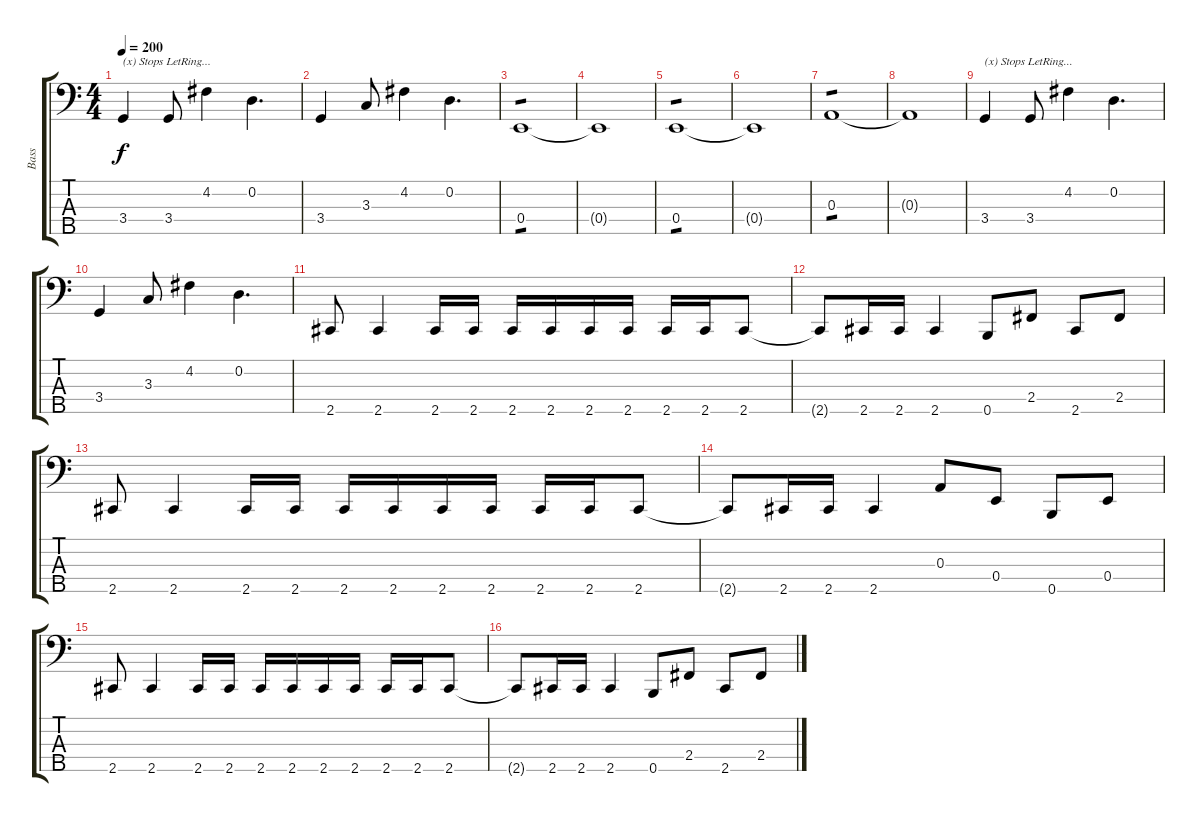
\track ("Bass" "Bass") {instrument electricbasspick}
\staff {score tabs}
\tuning (G2 D2 A1 E1 B0) {hide}
\ts (4 4)
\tempo 200
\clef f4
\ks c
3.4.4{txt "(x) Stops LetRing..." dy f} 3.4.8 4.2.4 0.2.4{d} |
3.4.4 3.3.8 4.2.4 0.2.4{d} |
0.4.1{tp 1} |
0.4{t}.1 |
0.4.1{tp 1} |
0.4{t}.1 |
0.3.1{tp 1} |
0.3{t}.1 |
3.4.4{txt "(x) Stops LetRing..."} 3.4.8 4.2.4 0.2.4{d} |
3.4.4 3.3.8 4.2.4 0.2.4{d} |
2.5.8 2.5.4 2.5.16 2.5.16 2.5.16 2.5.16 2.5.16 2.5.16 2.5.16 2.5.16 2.5.8 |
2.5{t}.8 2.5.16 2.5.16 2.5.4 0.5.8 2.4.8 2.5.8 2.4.8 |
2.5.8 2.5.4 2.5.16 2.5.16 2.5.16 2.5.16 2.5.16 2.5.16 2.5.16 2.5.16 2.5.8 |
2.5{t}.8 2.5.16 2.5.16 2.5.4 0.3.8 0.4.8 0.5.8 0.4.8 |
2.5.8 2.5.4 2.5.16 2.5.16 2.5.16 2.5.16 2.5.16 2.5.16 2.5.16 2.5.16 2.5.8 |
2.5{t}.8 2.5.16 2.5.16 2.5.4 0.5.8 2.4.8 2.5.8 2.4.8
